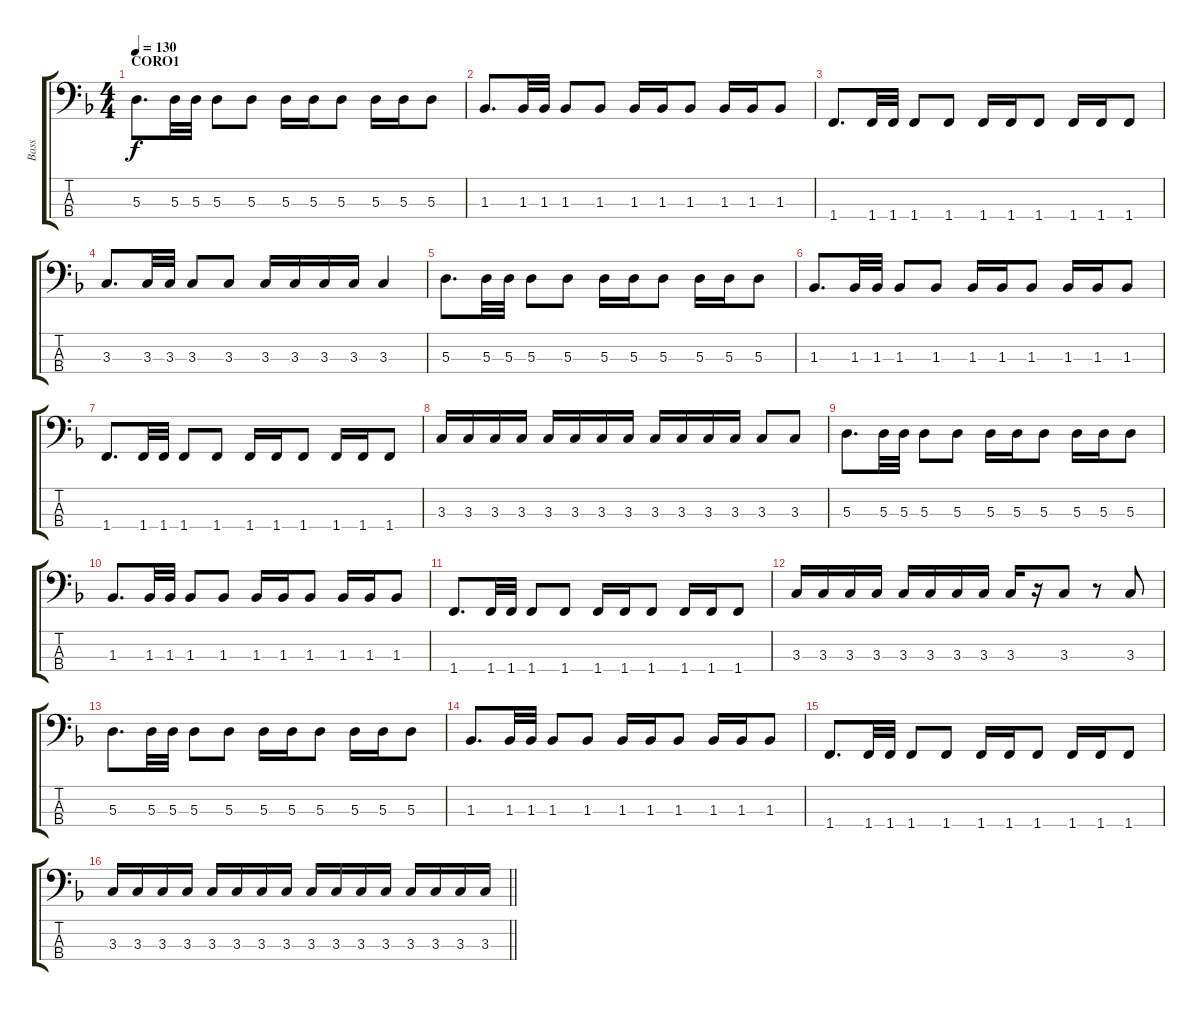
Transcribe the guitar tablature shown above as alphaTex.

\track ("Bass" "Bass") {instrument electricbassfinger}
\staff {score tabs}
\tuning (G2 D2 A1 E1) {hide}
\ts (4 4)
\section ("" "CORO1")
\tempo 130
\clef f4
\ks dminor
5.3.8{d dy f} 5.3.32 5.3.32 5.3.8 5.3.8 5.3.16 5.3.16 5.3.8 5.3.16 5.3.16 5.3.8 |
1.3.8{d} 1.3.32 1.3.32 1.3.8 1.3.8 1.3.16 1.3.16 1.3.8 1.3.16 1.3.16 1.3.8 |
1.4.8{d} 1.4.32 1.4.32 1.4.8 1.4.8 1.4.16 1.4.16 1.4.8 1.4.16 1.4.16 1.4.8 |
3.3.8{d} 3.3.32 3.3.32 3.3.8 3.3.8 3.3.16 3.3.16 3.3.16 3.3.16 3.3.4 |
5.3.8{d} 5.3.32 5.3.32 5.3.8 5.3.8 5.3.16 5.3.16 5.3.8 5.3.16 5.3.16 5.3.8 |
1.3.8{d} 1.3.32 1.3.32 1.3.8 1.3.8 1.3.16 1.3.16 1.3.8 1.3.16 1.3.16 1.3.8 |
1.4.8{d} 1.4.32 1.4.32 1.4.8 1.4.8 1.4.16 1.4.16 1.4.8 1.4.16 1.4.16 1.4.8 |
3.3.16 3.3.16 3.3.16 3.3.16 3.3.16 3.3.16 3.3.16 3.3.16 3.3.16 3.3.16 3.3.16 3.3.16 3.3.8 3.3.8 |
5.3.8{d} 5.3.32 5.3.32 5.3.8 5.3.8 5.3.16 5.3.16 5.3.8 5.3.16 5.3.16 5.3.8 |
1.3.8{d} 1.3.32 1.3.32 1.3.8 1.3.8 1.3.16 1.3.16 1.3.8 1.3.16 1.3.16 1.3.8 |
1.4.8{d} 1.4.32 1.4.32 1.4.8 1.4.8 1.4.16 1.4.16 1.4.8 1.4.16 1.4.16 1.4.8 |
3.3.16 3.3.16 3.3.16 3.3.16 3.3.16 3.3.16 3.3.16 3.3.16 3.3.16 r.16 3.3.8 r.8 3.3.8 |
5.3.8{d} 5.3.32 5.3.32 5.3.8 5.3.8 5.3.16 5.3.16 5.3.8 5.3.16 5.3.16 5.3.8 |
1.3.8{d} 1.3.32 1.3.32 1.3.8 1.3.8 1.3.16 1.3.16 1.3.8 1.3.16 1.3.16 1.3.8 |
1.4.8{d} 1.4.32 1.4.32 1.4.8 1.4.8 1.4.16 1.4.16 1.4.8 1.4.16 1.4.16 1.4.8 |
\barLineRight lightlight
3.3.16 3.3.16 3.3.16 3.3.16 3.3.16 3.3.16 3.3.16 3.3.16 3.3.16 3.3.16 3.3.16 3.3.16 3.3.16 3.3.16 3.3.16 3.3.16
